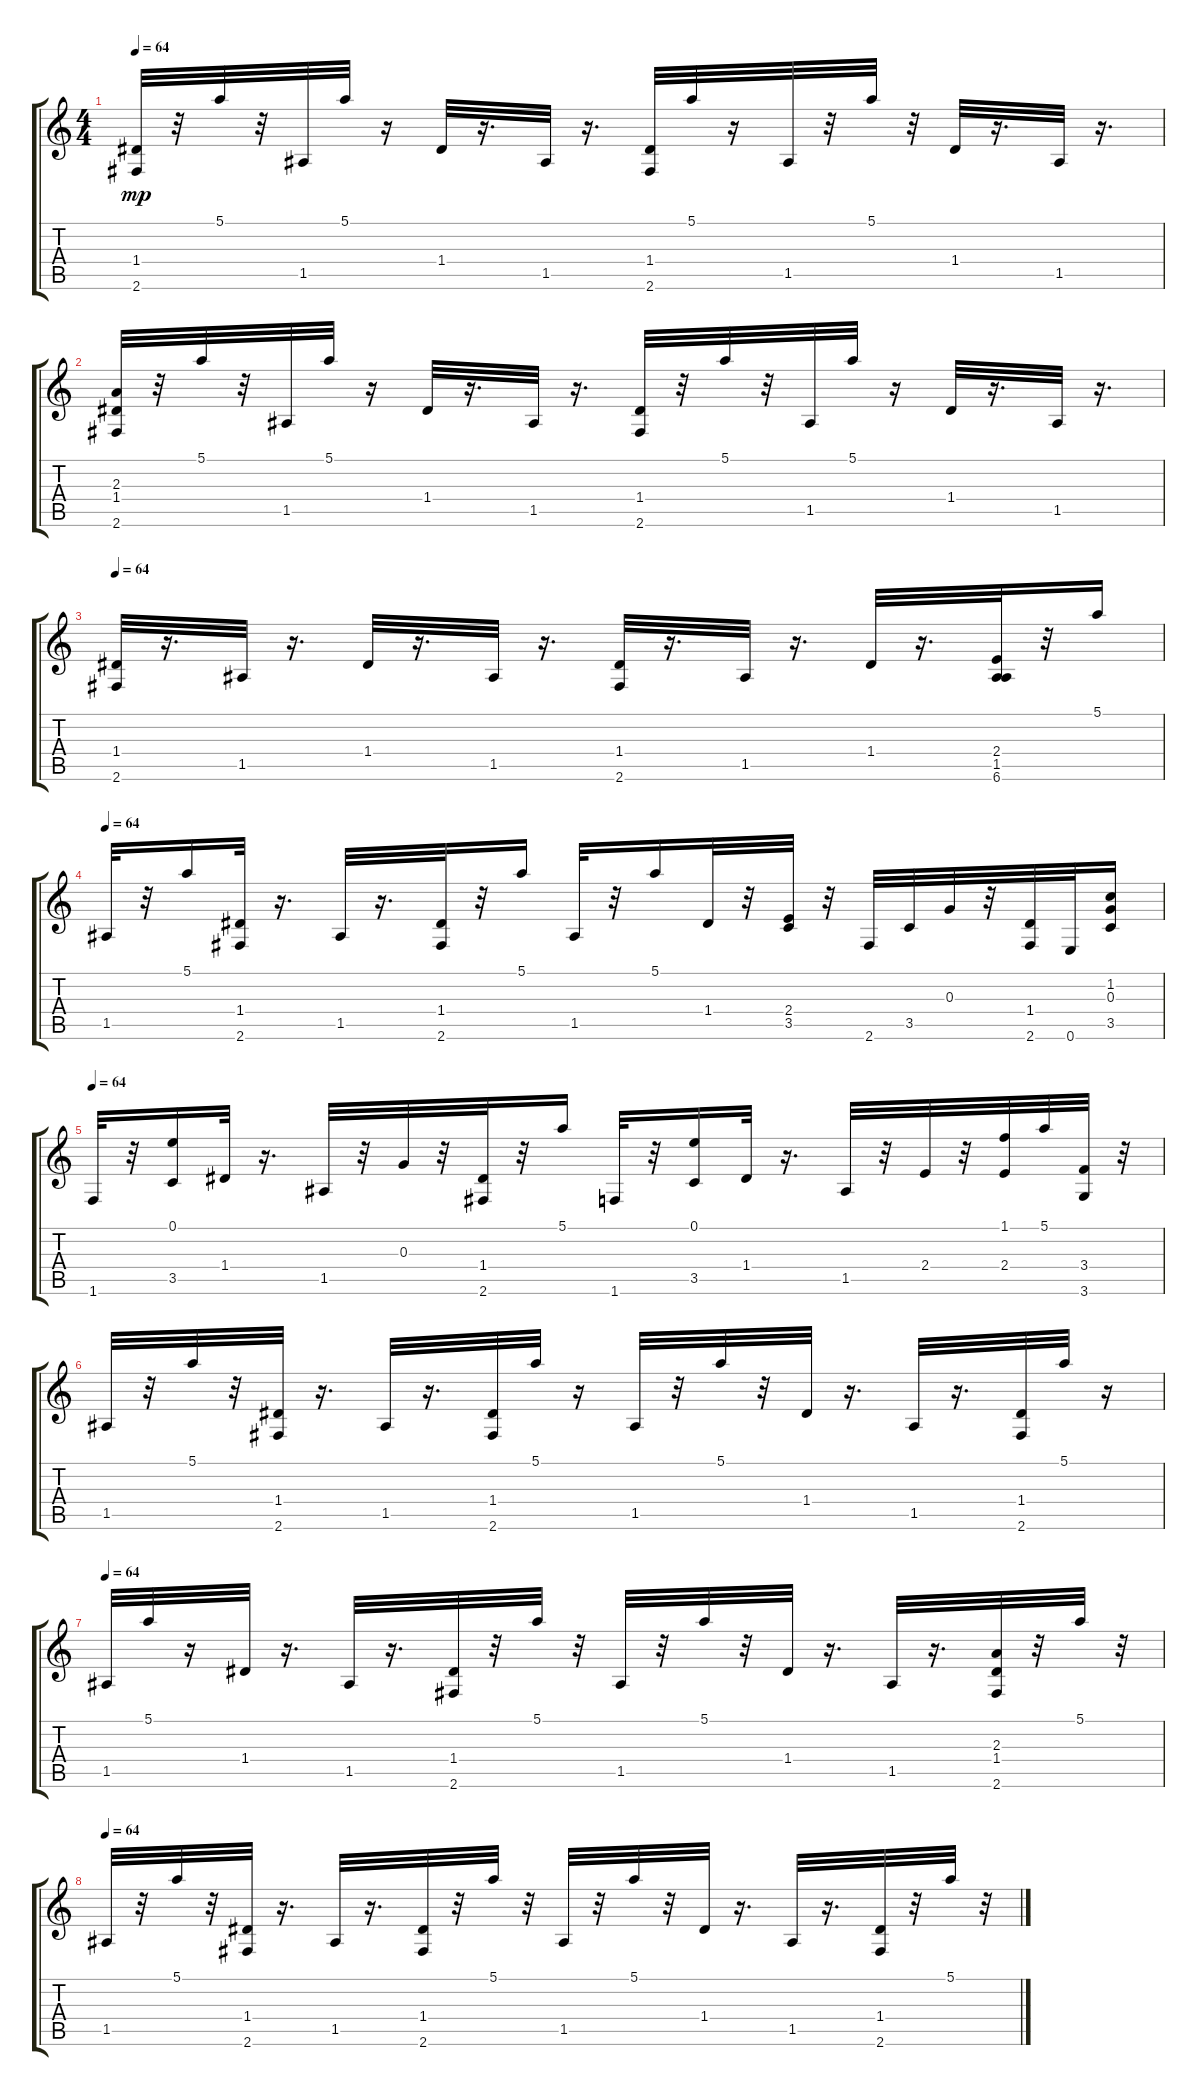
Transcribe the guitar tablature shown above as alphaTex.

\track "" {instrument acousticguitarnylon}
\staff {score tabs}
\tuning (E4 B3 G3 D3 A2 E2) {hide}
\ts (4 4)
\tempo 64
\clef g2
\ks c
(1.4 2.6).32{dy mp} r.32 5.1.32 r.32 1.5.32 5.1.32 r.16 1.4.32 r.16{d} 1.5.32 r.16{d} (1.4 2.6).32 5.1.32 r.16 1.5.32 r.32 5.1.32 r.32 1.4.32 r.16{d} 1.5.32 r.16{d} |
(2.3 1.4 2.6).32 r.32 5.1.32 r.32 1.5.32 5.1.32 r.16 1.4.32 r.16{d} 1.5.32 r.16{d} (1.4 2.6).32 r.32 5.1.32 r.32 1.5.32 5.1.32 r.16 1.4.32 r.16{d} 1.5.32 r.16{d} |
\tempo 64
(1.4 2.6).32 r.16{d} 1.5.32 r.16{d} 1.4.32 r.16{d} 1.5.32 r.16{d} (1.4 2.6).32 r.16{d} 1.5.32 r.16{d} 1.4.32 r.16{d} (2.4 1.5 6.6).32 r.32 5.1.16 |
\tempo 64
1.5.32 r.32 5.1.16 (1.4 2.6).32 r.16{d} 1.5.32 r.16{d} (1.4 2.6).32 r.32 5.1.16 1.5.32 r.32 5.1.16 1.4.32 r.32 (2.4 3.5).32 r.32 2.6.32 3.5.32 0.3.32 r.32 (1.4 2.6).32 0.6.32 (1.2 0.3 3.5).16 |
\tempo 64
1.6.32 r.32 (0.1 3.5).16 1.4.32 r.16{d} 1.5.32 r.32 0.3.32 r.32 (1.4 2.6).32 r.32 5.1.16 1.6.32 r.32 (0.1 3.5).16 1.4.32 r.16{d} 1.5.32 r.32 2.4.32 r.32 (1.1 2.4).32 5.1.32 (3.4 3.6).32 r.32 |
1.5.32 r.32 5.1.32 r.32 (1.4 2.6).32 r.16{d} 1.5.32 r.16{d} (1.4 2.6).32 5.1.32 r.16 1.5.32 r.32 5.1.32 r.32 1.4.32 r.16{d} 1.5.32 r.16{d} (1.4 2.6).32 5.1.32 r.16 |
\tempo 64
1.5.32 5.1.32 r.16 1.4.32 r.16{d} 1.5.32 r.16{d} (1.4 2.6).32 r.32 5.1.32 r.32 1.5.32 r.32 5.1.32 r.32 1.4.32 r.16{d} 1.5.32 r.16{d} (2.3 1.4 2.6).32 r.32 5.1.32 r.32 |
\tempo 64
1.5.32 r.32 5.1.32 r.32 (1.4 2.6).32 r.16{d} 1.5.32 r.16{d} (1.4 2.6).32 r.32 5.1.32 r.32 1.5.32 r.32 5.1.32 r.32 1.4.32 r.16{d} 1.5.32 r.16{d} (1.4 2.6).32 r.32 5.1.32 r.32
